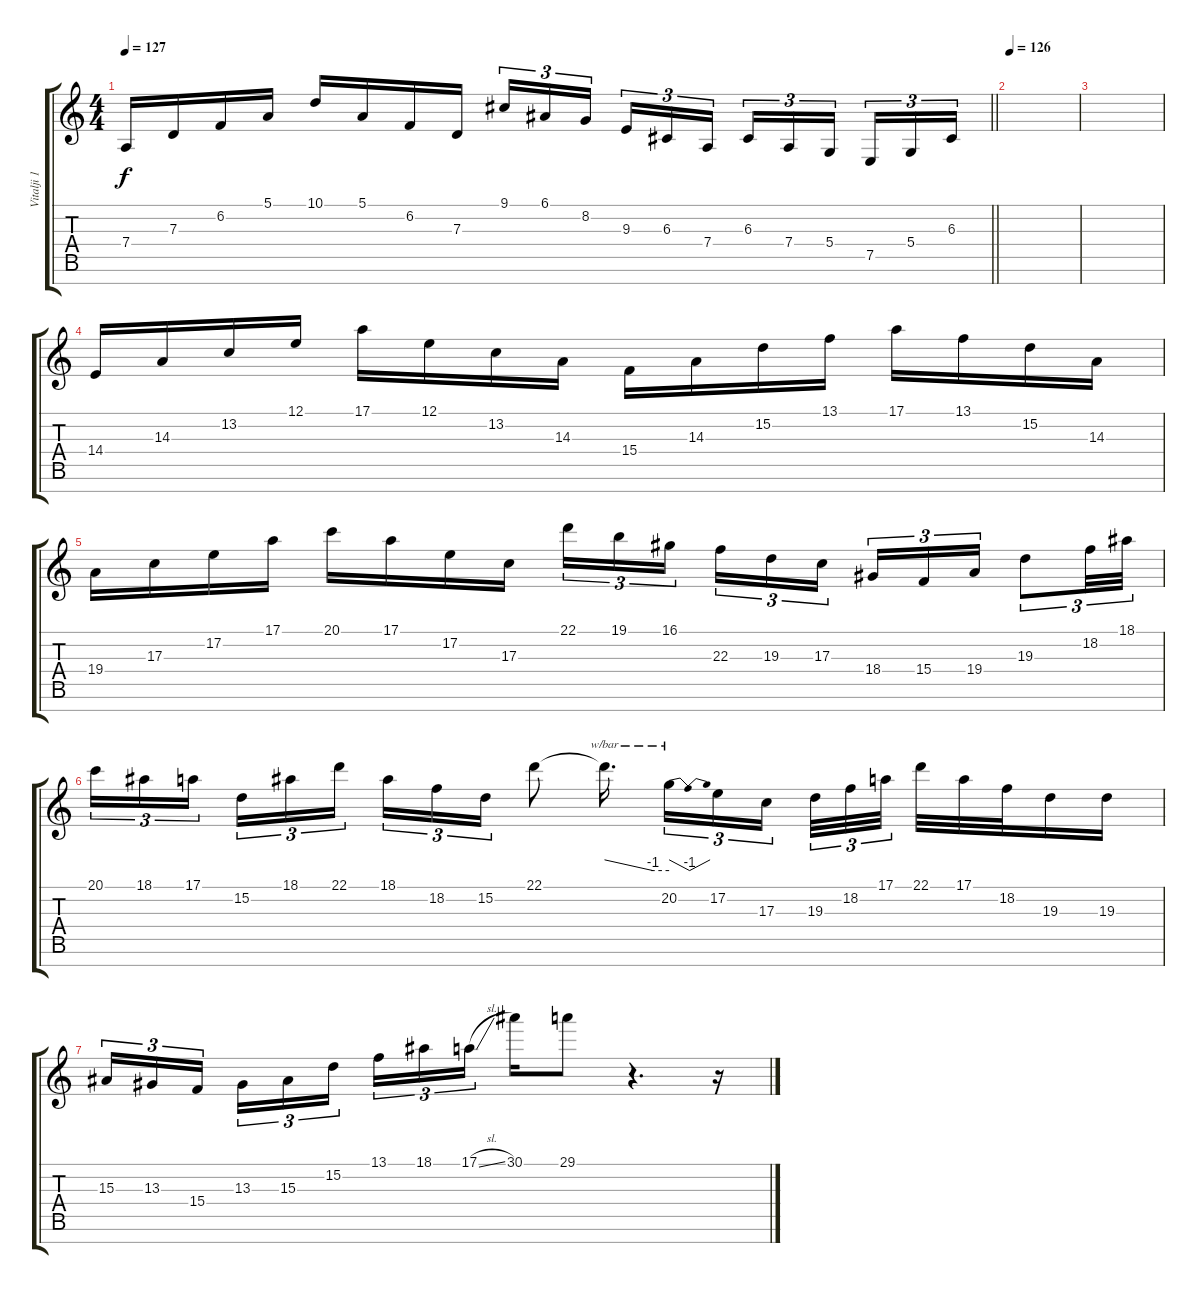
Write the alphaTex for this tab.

\track ("Vitalji 1" "Vitalji 1") {instrument lead1square}
\staff {score tabs}
\tuning (E4 B3 G3 D3 A2 E2 B1) {hide}
\ts (4 4)
\tempo 127
\clef g2
\barLineRight lightlight
\ks c
7.4.16{dy f} 7.3.16 6.2.16 5.1.16 10.1.16 5.1.16 6.2.16 7.3.16 9.1.16{tu (3 2)} 6.1.16{tu (3 2)} 8.2.16{tu (3 2) beam splitsecondary} 9.3.16{tu (3 2)} 6.3.16{tu (3 2)} 7.4.16{tu (3 2)} 6.3.16{tu (3 2)} 7.4.16{tu (3 2)} 5.4.16{tu (3 2) beam splitsecondary} 7.5.16{tu (3 2)} 5.4.16{tu (3 2)} 6.3.16{tu (3 2)} |
\section ("" "")
\tempo 126
|
|
14.4.16 14.3.16 13.2.16 12.1.16 17.1.16 12.1.16 13.2.16 14.3.16 15.4.16 14.3.16 15.2.16 13.1.16 17.1.16 13.1.16 15.2.16 14.3.16 |
19.4.16 17.3.16 17.2.16 17.1.16 20.1.16 17.1.16 17.2.16 17.3.16 22.1.16{tu (3 2)} 19.1.16{tu (3 2)} 16.1.16{tu (3 2) beam splitsecondary} 22.3.16{tu (3 2)} 19.3.16{tu (3 2)} 17.3.16{tu (3 2)} 18.4.16{tu (3 2)} 15.4.16{tu (3 2)} 19.4.16{tu (3 2)} 19.3.8{tu (3 2)} 18.2.32{tu (3 2)} 18.1.32{tu (3 2)} |
20.1.16{tu (3 2)} 18.1.16{tu (3 2)} 17.1.16{tu (3 2) beam splitsecondary} 15.2.16{tu (3 2)} 18.1.16{tu (3 2)} 22.1.16{tu (3 2)} 18.1.16{tu (3 2)} 18.2.16{tu (3 2)} 15.2.16{tu (3 2)} 22.1.8 22.1{t}.16{d tbe (custom default 0 0 45 -4 60 -4) beam splitsecondary} 20.2.16{tu (3 2) tbe (dip default 0 0 30 -4 60 0)} 17.2.16{tu (3 2)} 17.3.16{tu (3 2) beam splitsecondary} 19.3.32{tu (3 2)} 18.2.32{tu (3 2)} 17.1.32{tu (3 2) beam splitsecondary} 22.1.32 17.1.32 18.2.32 19.3.16 19.3.16 |
15.3.16{tu (3 2)} 13.3.16{tu (3 2)} 15.4.16{tu (3 2) beam splitsecondary} 13.3.16{tu (3 2)} 15.3.16{tu (3 2)} 15.2.16{tu (3 2)} 13.1.16{tu (3 2)} 18.1.16{tu (3 2)} 17.1{sl}.16{tu (3 2) beam splitsecondary} 30.1.16 29.1.8 r.4{d} r.16
